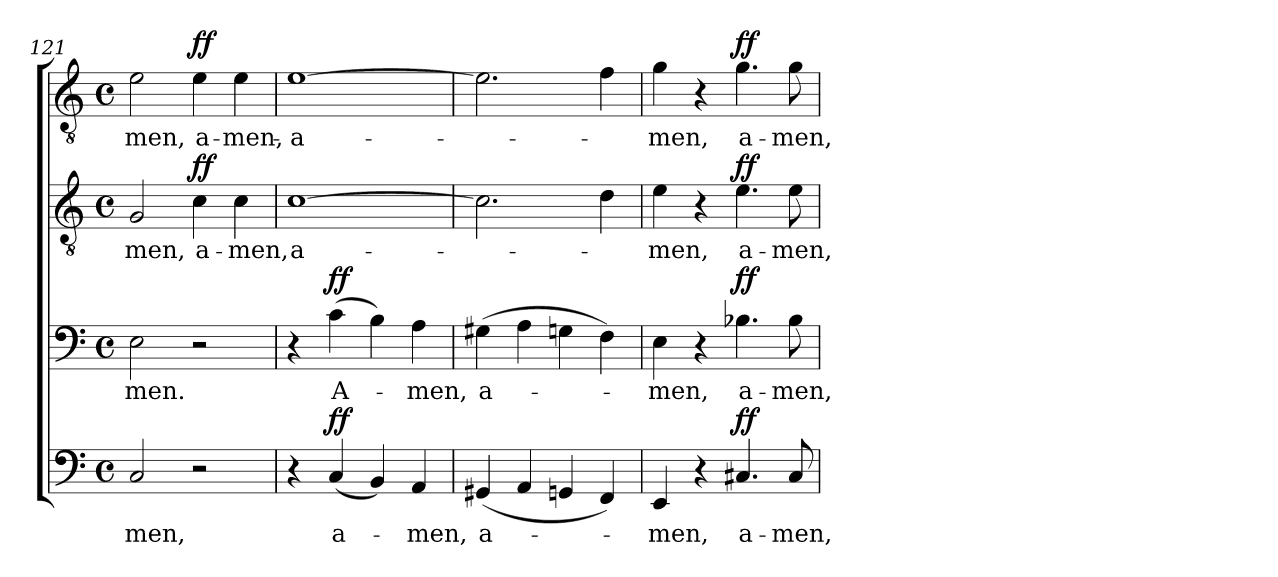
**kern	**text	**dynam	**kern	**text	**dynam	**kern	**text	**dynam	**kern	**text	**dynam
*part4	*part4	*part4	*part3	*part3	*part3	*part2	*part2	*part2	*part1	*part1	*part1
*staff4	*staff4	*staff4	*staff3	*staff3	*staff3	*staff2	*staff2	*staff2	*staff1	*staff1	*staff1
*clefF4	*	*	*clefF4	*	*	*clefGv2	*	*	*clefGv2	*	*
*k[]	*	*	*k[]	*	*	*k[]	*	*	*k[]	*	*
*C:	*	*	*C:	*	*	*C:	*	*	*C:	*	*
*M4/4	*	*	*M4/4	*	*	*M4/4	*	*	*M4/4	*	*
*met(c)	*	*	*met(c)	*	*	*met(c)	*	*	*met(c)	*	*
=121	=121	=121	=121	=121	=121	=121	=121	=121	=121	=121	=121
!	!LO:LY:b	!	!	!LO:LY:b	!	!	!LO:LY:b	!	!	!LO:LY:b	!
2C/	-men,	.	2E\	-men.	.	2G/	-men,	.	2e\	-men,	.
!	!	!	!	!	!	!	!LO:LY:b	!LO:DY:a	!	!LO:LY:b	!LO:DY:a
2r	.	.	2r	.	.	4c\	a-	ff	4e\	a-	ff
!	!	!	!	!	!	!	!LO:LY:b	!	!	!LO:LY:b	!
.	.	.	.	.	.	4c\	-men,	.	4e\	-men,-	.
=122	=122	=122	=122	=122	=122	=122	=122	=122	=122	=122	=122
!	!	!	!	!	!	!	!LO:LY:b	!	!	!LO:LY:b	!
4r	.	.	4r	.	.	[1c	a-	.	[1e	-a-	.
!	!LO:LY:b	!LO:DY:a	!	!LO:LY:b	!LO:DY:a	!	!	!	!	!	!
(<4C/	a-	ff	(>4c\	A-	ff	.	.	.	.	.	.
4BB/)	.	.	4B\)	.	.	.	.	.	.	.	.
!	!LO:LY:b	!	!	!LO:LY:b	!	!	!	!	!	!	!
4AA/	-men,	.	4A\	-men,	.	.	.	.	.	.	.
=123	=123	=123	=123	=123	=123	=123	=123	=123	=123	=123	=123
!	!LO:LY:b	!	!	!LO:LY:b	!	!	!	!	!	!	!
(<4GG#X/	a-	.	(>4G#X\	a-	.	2.c\]	.	.	2.e\]	.	.
4AA/	.	.	4A\	.	.	.	.	.	.	.	.
4GGn/	.	.	4Gn\	.	.	.	.	.	.	.	.
4FF/)	.	.	4F\)	.	.	4d\	.	.	4f\	.	.
!!LO:LB:g=z
=124	=124	=124	=124	=124	=124	=124	=124	=124	=124	=124	=124
!	!LO:LY:b	!	!	!LO:LY:b	!	!	!LO:LY:b	!	!	!LO:LY:b	!
4EE/	-men,	.	4E\	-men,	.	4e\	-men,	.	4g\	-men,	.
4r	.	.	4r	.	.	4r	.	.	4r	.	.
!	!LO:LY:b	!LO:DY:a	!	!LO:LY:b	!LO:DY:a	!	!LO:LY:b	!LO:DY:a	!	!LO:LY:b	!LO:DY:a
4.C#X/	a-	ff	4.B-X\	a-	ff	4.e\	a-	ff	4.g\	a-	ff
!	!LO:LY:b	!	!	!LO:LY:b	!	!	!LO:LY:b	!	!	!LO:LY:b	!
8C#/	-men,	.	8B-\	-men,	.	8e\	-men,	.	8g\	-men,	.
=	=	=	=	=	=	=	=	=	=	=	=
*-	*-	*-	*-	*-	*-	*-	*-	*-	*-	*-	*-
